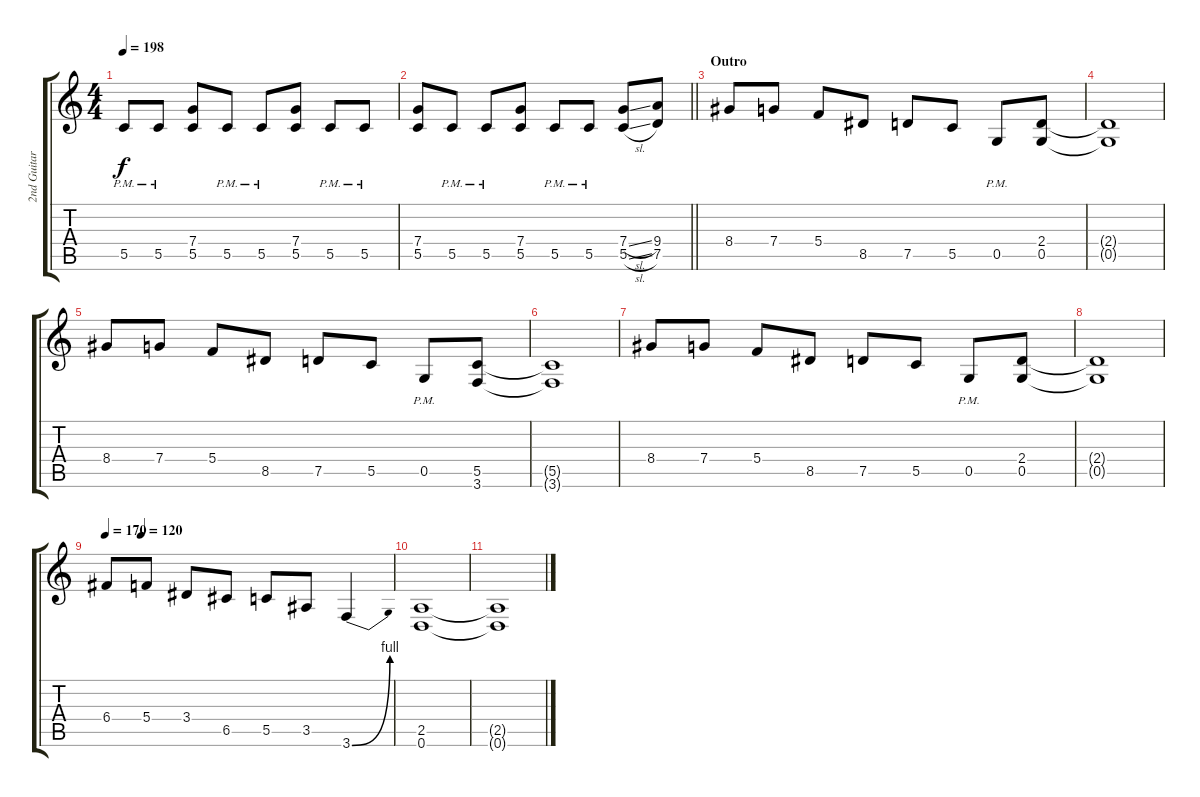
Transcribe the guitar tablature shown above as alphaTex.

\track ("2nd Guitar" "2nd Guitar") {instrument overdrivenguitar}
\staff {score tabs}
\tuning (D4 A3 F3 C3 G2 D2) {hide}
\ts (4 4)
\tempo 198
\clef g2
\ks c
5.5{pm}.8{dy f} 5.5{pm}.8 (7.4 5.5).8 5.5{pm}.8 5.5{pm}.8 (7.4 5.5).8 5.5{pm}.8 5.5{pm}.8 |
\barLineRight lightlight
(7.4 5.5).8 5.5{pm}.8 5.5{pm}.8 (7.4 5.5).8 5.5{pm}.8 5.5{pm}.8 (7.4{sl} 5.5{sl}).8 (9.4 7.5).8 |
\section ("" "Outro")
8.4.8 7.4.8 5.4.8 8.5.8 7.5.8 5.5.8 0.5{pm}.8 (2.4 0.5).8 |
(2.4{t} 0.5{t}).1 |
8.4.8 7.4.8 5.4.8 8.5.8 7.5.8 5.5.8 0.5{pm}.8 (5.5 3.6).8 |
(5.5{t} 3.6{t}).1 |
8.4.8 7.4.8 5.4.8 8.5.8 7.5.8 5.5.8 0.5{pm}.8 (2.4 0.5).8 |
(2.4{t} 0.5{t}).1 |
\tempo 170
\tempo (120 0.125)
6.4.8 5.4.8 3.4.8 6.5.8 5.5.8 3.5.8 3.6{be (bend 0 0 60 4)}.4 |
(2.5 0.6).1 |
(2.5{t} 0.6{t}).1
